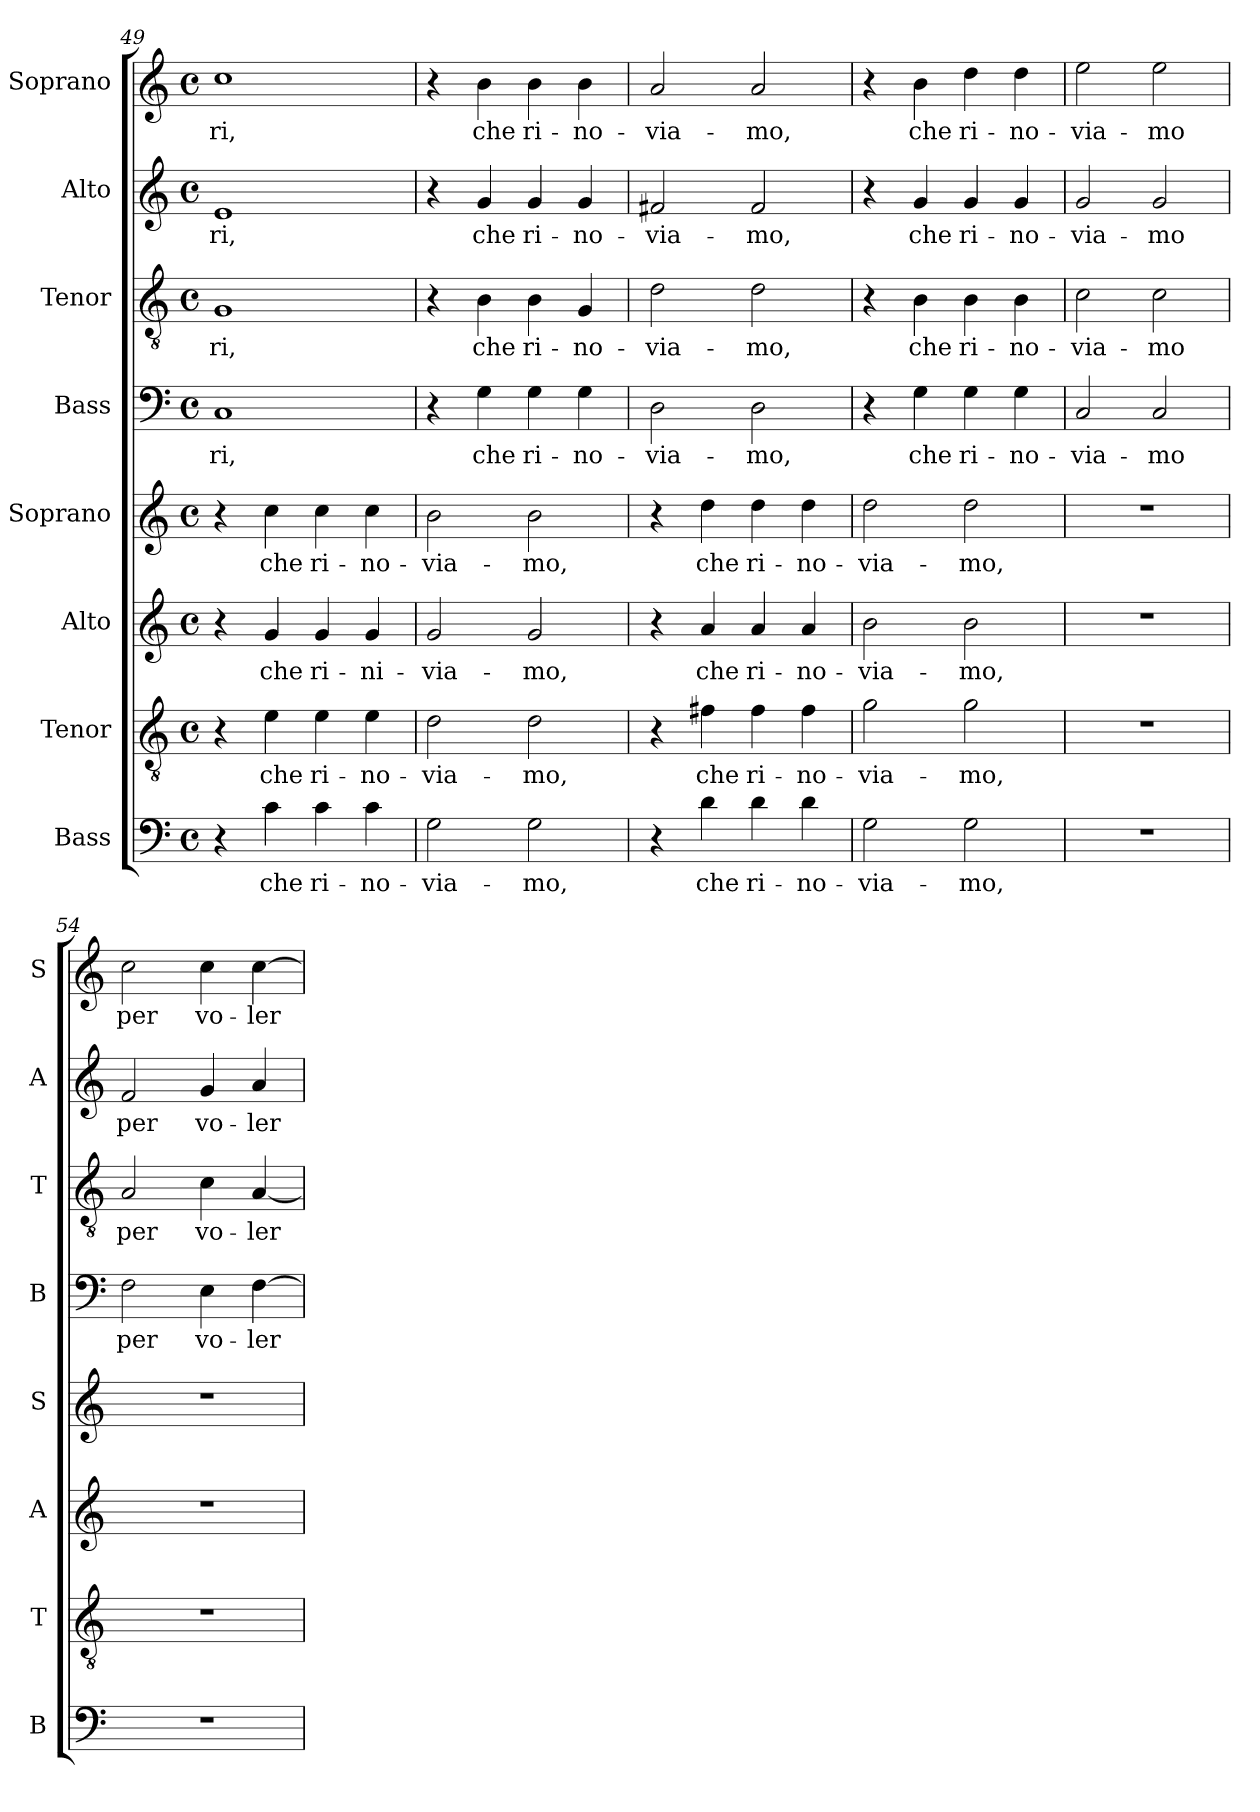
**kern	**text	**kern	**text	**kern	**text	**kern	**text	**kern	**text	**kern	**text	**kern	**text	**kern	**text
*part8	*part8	*part7	*part7	*part6	*part6	*part5	*part5	*part4	*part4	*part3	*part3	*part2	*part2	*part1	*part1
*staff8	*staff8	*staff7	*staff7	*staff6	*staff6	*staff5	*staff5	*staff4	*staff4	*staff3	*staff3	*staff2	*staff2	*staff1	*staff1
*I"Bass	*	*I"Tenor	*	*I"Alto	*	*I"Soprano	*	*I"Bass	*	*I"Tenor	*	*I"Alto	*	*I"Soprano	*
*I'B	*	*I'T	*	*I'A	*	*I'S	*	*I'B	*	*I'T	*	*I'A	*	*I'S	*
!!LO:PB:g=z
*clefF4	*	*clefGv2	*	*clefG2	*	*clefG2	*	*clefF4	*	*clefGv2	*	*clefG2	*	*clefG2	*
*k[]	*	*k[]	*	*k[]	*	*k[]	*	*k[]	*	*k[]	*	*k[]	*	*k[]	*
*C:	*	*C:	*	*C:	*	*C:	*	*C:	*	*C:	*	*C:	*	*C:	*
*M4/4	*	*M4/4	*	*M4/4	*	*M4/4	*	*M4/4	*	*M4/4	*	*M4/4	*	*M4/4	*
*met(c)	*	*met(c)	*	*met(c)	*	*met(c)	*	*met(c)	*	*met(c)	*	*met(c)	*	*met(c)	*
=49	=49	=49	=49	=49	=49	=49	=49	=49	=49	=49	=49	=49	=49	=49	=49
!	!	!	!	!	!	!	!	!	!LO:LY:b	!	!LO:LY:b	!	!LO:LY:b	!	!LO:LY:b
4r	.	4r	.	4r	.	4r	.	1C	-ri,	1G	-ri,	1e	-ri,	1cc	-ri,
!	!LO:LY:b	!	!LO:LY:b	!	!LO:LY:b	!	!LO:LY:b	!	!	!	!	!	!	!	!
4c\	che	4e\	che	4g/	che	4cc\	che	.	.	.	.	.	.	.	.
!	!LO:LY:b	!	!LO:LY:b	!	!LO:LY:b	!	!LO:LY:b	!	!	!	!	!	!	!	!
4c\	ri-	4e\	ri-	4g/	ri-	4cc\	ri-	.	.	.	.	.	.	.	.
!	!LO:LY:b	!	!LO:LY:b	!	!LO:LY:b	!	!LO:LY:b	!	!	!	!	!	!	!	!
4c\	-no-	4e\	-no-	4g/	-ni-	4cc\	-no-	.	.	.	.	.	.	.	.
=50	=50	=50	=50	=50	=50	=50	=50	=50	=50	=50	=50	=50	=50	=50	=50
!	!LO:LY:b	!	!LO:LY:b	!	!LO:LY:b	!	!LO:LY:b	!	!	!	!	!	!	!	!
2G\	-via-	2d\	-via-	2g/	-via-	2b\	-via-	4r	.	4r	.	4r	.	4r	.
!	!	!	!	!	!	!	!	!	!LO:LY:b	!	!LO:LY:b	!	!LO:LY:b	!	!LO:LY:b
.	.	.	.	.	.	.	.	4G\	che	4B\	che	4g/	che	4b\	che
!	!LO:LY:b	!	!LO:LY:b	!	!LO:LY:b	!	!LO:LY:b	!	!LO:LY:b	!	!LO:LY:b	!	!LO:LY:b	!	!LO:LY:b
2G\	-mo,	2d\	-mo,	2g/	-mo,	2b\	-mo,	4G\	ri-	4B\	ri-	4g/	ri-	4b\	ri-
!	!	!	!	!	!	!	!	!	!LO:LY:b	!	!LO:LY:b	!	!LO:LY:b	!	!LO:LY:b
.	.	.	.	.	.	.	.	4G\	-no-	4G/	-no-	4g/	-no-	4b\	-no-
=51	=51	=51	=51	=51	=51	=51	=51	=51	=51	=51	=51	=51	=51	=51	=51
!	!	!	!	!	!	!	!	!	!LO:LY:b	!	!LO:LY:b	!	!LO:LY:b	!	!LO:LY:b
4r	.	4r	.	4r	.	4r	.	2D\	-via-	2d\	-via-	2f#X/	-via-	2a/	-via-
!	!LO:LY:b	!	!LO:LY:b	!	!LO:LY:b	!	!LO:LY:b	!	!	!	!	!	!	!	!
4d\	che	4f#X\	che	4a/	che	4dd\	che	.	.	.	.	.	.	.	.
!	!LO:LY:b	!	!LO:LY:b	!	!LO:LY:b	!	!LO:LY:b	!	!LO:LY:b	!	!LO:LY:b	!	!LO:LY:b	!	!LO:LY:b
4d\	ri-	4f#\	ri-	4a/	ri-	4dd\	ri-	2D\	-mo,	2d\	-mo,	2f#/	-mo,	2a/	-mo,
!	!LO:LY:b	!	!LO:LY:b	!	!LO:LY:b	!	!LO:LY:b	!	!	!	!	!	!	!	!
4d\	-no-	4f#\	-no-	4a/	-no-	4dd\	-no-	.	.	.	.	.	.	.	.
=52	=52	=52	=52	=52	=52	=52	=52	=52	=52	=52	=52	=52	=52	=52	=52
!	!LO:LY:b	!	!LO:LY:b	!	!LO:LY:b	!	!LO:LY:b	!	!	!	!	!	!	!	!
2G\	-via-	2g\	-via-	2b\	-via-	2dd\	-via-	4r	.	4r	.	4r	.	4r	.
!	!	!	!	!	!	!	!	!	!LO:LY:b	!	!LO:LY:b	!	!LO:LY:b	!	!LO:LY:b
.	.	.	.	.	.	.	.	4G\	che	4B\	che	4g/	che	4b\	che
!	!LO:LY:b	!	!LO:LY:b	!	!LO:LY:b	!	!LO:LY:b	!	!LO:LY:b	!	!LO:LY:b	!	!LO:LY:b	!	!LO:LY:b
2G\	-mo,	2g\	-mo,	2b\	-mo,	2dd\	-mo,	4G\	ri-	4B\	ri-	4g/	ri-	4dd\	ri-
!	!	!	!	!	!	!	!	!	!LO:LY:b	!	!LO:LY:b	!	!LO:LY:b	!	!LO:LY:b
.	.	.	.	.	.	.	.	4G\	-no-	4B\	-no-	4g/	-no-	4dd\	-no-
=53	=53	=53	=53	=53	=53	=53	=53	=53	=53	=53	=53	=53	=53	=53	=53
!	!	!	!	!	!	!	!	!	!LO:LY:b	!	!LO:LY:b	!	!LO:LY:b	!	!LO:LY:b
1r	.	1r	.	1r	.	1r	.	2C/	-via-	2c\	-via-	2g/	-via-	2ee\	-via-
!	!	!	!	!	!	!	!	!	!LO:LY:b	!	!LO:LY:b	!	!LO:LY:b	!	!LO:LY:b
.	.	.	.	.	.	.	.	2C/	-mo	2c\	-mo	2g/	-mo	2ee\	-mo
=54	=54	=54	=54	=54	=54	=54	=54	=54	=54	=54	=54	=54	=54	=54	=54
!	!	!	!	!	!	!	!	!	!LO:LY:b	!	!LO:LY:b	!	!LO:LY:b	!	!LO:LY:b
1r	.	1r	.	1r	.	1r	.	2F\	per	2A/	per	2f/	per	2cc\	per
!	!	!	!	!	!	!	!	!	!LO:LY:b	!	!LO:LY:b	!	!LO:LY:b	!	!LO:LY:b
.	.	.	.	.	.	.	.	4E\	vo-	4c\	vo-	4g/	vo-	4cc\	vo-
!	!	!	!	!	!	!	!	!	!LO:LY:b	!	!LO:LY:b	!	!LO:LY:b	!	!LO:LY:b
.	.	.	.	.	.	.	.	[4F\	-ler	[4A/	-ler	4a/	-ler	[4cc\	-ler
=	=	=	=	=	=	=	=	=	=	=	=	=	=	=	=
*-	*-	*-	*-	*-	*-	*-	*-	*-	*-	*-	*-	*-	*-	*-	*-
